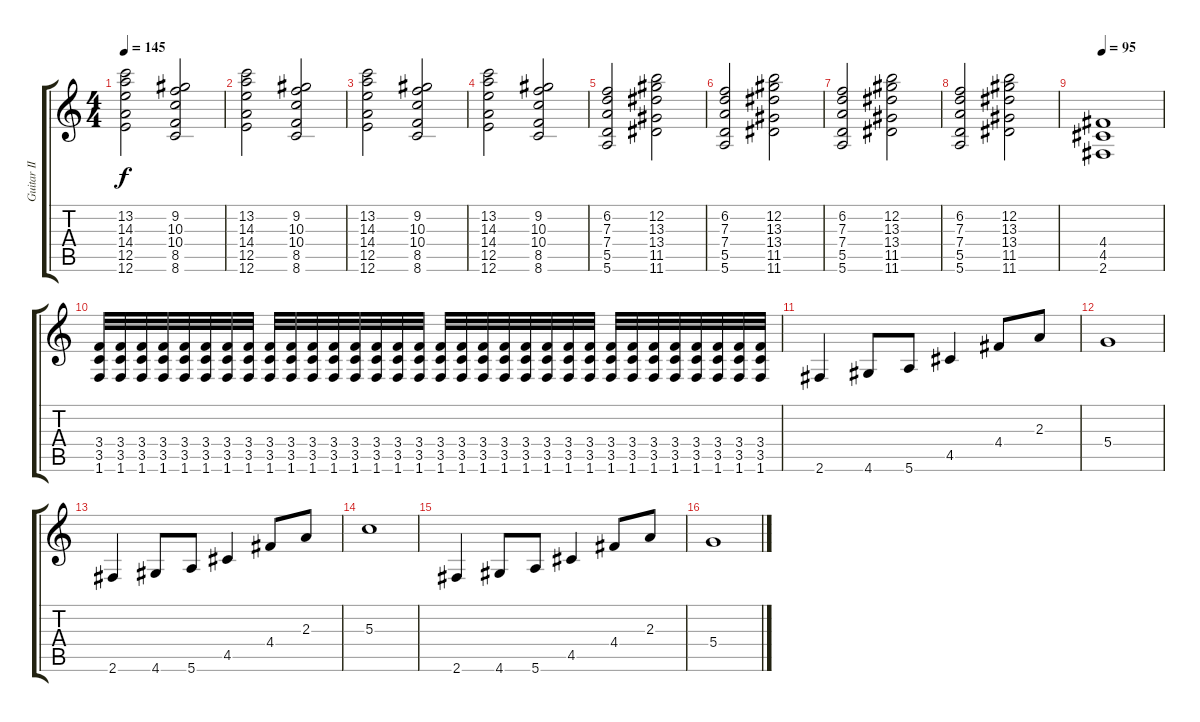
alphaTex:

\track ("Guitar II" "Guitar II") {instrument distortionguitar}
\staff {score tabs}
\tuning (E4 B3 G3 D3 A2 E2) {hide}
\ts (4 4)
\tempo 145
\clef g2
\ks c
(13.2 14.3 14.4 12.5 12.6).2{dy f} (9.2 10.3 10.4 8.5 8.6).2 |
(13.2 14.3 14.4 12.5 12.6).2 (9.2 10.3 10.4 8.5 8.6).2 |
(13.2 14.3 14.4 12.5 12.6).2 (9.2 10.3 10.4 8.5 8.6).2 |
(13.2 14.3 14.4 12.5 12.6).2 (9.2 10.3 10.4 8.5 8.6).2 |
(6.2 7.3 7.4 5.5 5.6).2 (12.2 13.3 13.4 11.5 11.6).2 |
(6.2 7.3 7.4 5.5 5.6).2 (12.2 13.3 13.4 11.5 11.6).2 |
(6.2 7.3 7.4 5.5 5.6).2 (12.2 13.3 13.4 11.5 11.6).2 |
(6.2 7.3 7.4 5.5 5.6).2 (12.2 13.3 13.4 11.5 11.6).2 |
\tempo 95
(4.4 4.5 2.6).1 |
(3.4 3.5 1.6).32 (3.4 3.5 1.6).32 (3.4 3.5 1.6).32 (3.4 3.5 1.6).32 (3.4 3.5 1.6).32 (3.4 3.5 1.6).32 (3.4 3.5 1.6).32 (3.4 3.5 1.6).32 (3.4 3.5 1.6).32 (3.4 3.5 1.6).32 (3.4 3.5 1.6).32 (3.4 3.5 1.6).32 (3.4 3.5 1.6).32 (3.4 3.5 1.6).32 (3.4 3.5 1.6).32 (3.4 3.5 1.6).32 (3.4 3.5 1.6).32 (3.4 3.5 1.6).32 (3.4 3.5 1.6).32 (3.4 3.5 1.6).32 (3.4 3.5 1.6).32 (3.4 3.5 1.6).32 (3.4 3.5 1.6).32 (3.4 3.5 1.6).32 (3.4 3.5 1.6).32 (3.4 3.5 1.6).32 (3.4 3.5 1.6).32 (3.4 3.5 1.6).32 (3.4 3.5 1.6).32 (3.4 3.5 1.6).32 (3.4 3.5 1.6).32 (3.4 3.5 1.6).32 |
2.6.4{volume 13} 4.6.8 5.6.8 4.5.4 4.4.8 2.3.8 |
5.4.1 |
2.6.4 4.6.8 5.6.8 4.5.4 4.4.8 2.3.8 |
5.3.1 |
2.6.4{volume 13} 4.6.8 5.6.8 4.5.4 4.4.8 2.3.8 |
5.4.1
